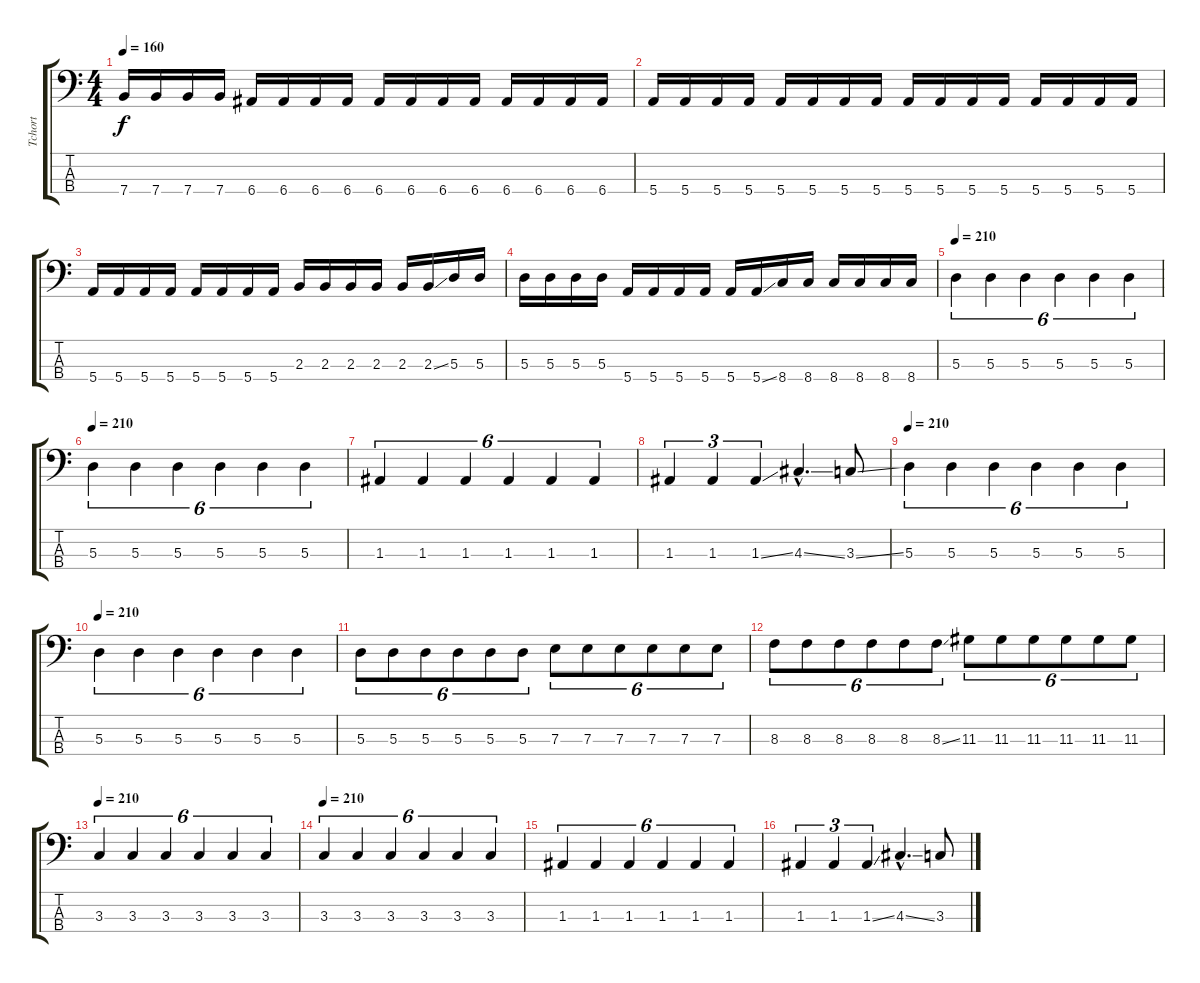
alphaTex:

\track ("Tchort" "Tchort") {instrument electricbasspick}
\staff {score tabs}
\tuning (G2 D2 A1 E1) {hide}
\ts (4 4)
\tempo 160
\clef f4
\ks c
7.4.16{dy f} 7.4.16 7.4.16 7.4.16 6.4.16 6.4.16 6.4.16 6.4.16 6.4.16 6.4.16 6.4.16 6.4.16 6.4.16 6.4.16 6.4.16 6.4.16 |
5.4.16 5.4.16 5.4.16 5.4.16 5.4.16 5.4.16 5.4.16 5.4.16 5.4.16 5.4.16 5.4.16 5.4.16 5.4.16 5.4.16 5.4.16 5.4.16 |
5.4.16 5.4.16 5.4.16 5.4.16 5.4.16 5.4.16 5.4.16 5.4.16 2.3.16 2.3.16 2.3.16 2.3.16 2.3.16 2.3{ss}.16 5.3.16 5.3.16 |
5.3.16 5.3.16 5.3.16 5.3.16 5.4.16 5.4.16 5.4.16 5.4.16 5.4.16 5.4{ss}.16 8.4.16 8.4.16 8.4.16 8.4.16 8.4.16 8.4.16 |
\tempo 210
5.3.4{tu (6 4)} 5.3.4{tu (6 4)} 5.3.4{tu (6 4)} 5.3.4{tu (6 4)} 5.3.4{tu (6 4)} 5.3.4{tu (6 4)} |
\tempo 210
5.3.4{tu (6 4)} 5.3.4{tu (6 4)} 5.3.4{tu (6 4)} 5.3.4{tu (6 4)} 5.3.4{tu (6 4)} 5.3.4{tu (6 4)} |
1.3.4{tu (6 4)} 1.3.4{tu (6 4)} 1.3.4{tu (6 4)} 1.3.4{tu (6 4)} 1.3.4{tu (6 4)} 1.3.4{tu (6 4)} |
1.3.4{tu (3 2)} 1.3.4{tu (3 2)} 1.3{ss}.4{tu (3 2)} 4.3{ss hac}.4{d} 3.3{ss}.8 |
\tempo 210
5.3.4{tu (6 4)} 5.3.4{tu (6 4)} 5.3.4{tu (6 4)} 5.3.4{tu (6 4)} 5.3.4{tu (6 4)} 5.3.4{tu (6 4)} |
\tempo 210
5.3.4{tu (6 4)} 5.3.4{tu (6 4)} 5.3.4{tu (6 4)} 5.3.4{tu (6 4)} 5.3.4{tu (6 4)} 5.3.4{tu (6 4)} |
5.3.8{tu (6 4)} 5.3.8{tu (6 4)} 5.3.8{tu (6 4)} 5.3.8{tu (6 4)} 5.3.8{tu (6 4)} 5.3.8{tu (6 4)} 7.3.8{tu (6 4)} 7.3.8{tu (6 4)} 7.3.8{tu (6 4)} 7.3.8{tu (6 4)} 7.3.8{tu (6 4)} 7.3.8{tu (6 4)} |
8.3.8{tu (6 4)} 8.3.8{tu (6 4)} 8.3.8{tu (6 4)} 8.3.8{tu (6 4)} 8.3.8{tu (6 4)} 8.3{ss}.8{tu (6 4)} 11.3.8{tu (6 4)} 11.3.8{tu (6 4)} 11.3.8{tu (6 4)} 11.3.8{tu (6 4)} 11.3.8{tu (6 4)} 11.3.8{tu (6 4)} |
\tempo 210
3.3.4{tu (6 4)} 3.3.4{tu (6 4)} 3.3.4{tu (6 4)} 3.3.4{tu (6 4)} 3.3.4{tu (6 4)} 3.3.4{tu (6 4)} |
\tempo 210
3.3.4{tu (6 4)} 3.3.4{tu (6 4)} 3.3.4{tu (6 4)} 3.3.4{tu (6 4)} 3.3.4{tu (6 4)} 3.3.4{tu (6 4)} |
1.3.4{tu (6 4)} 1.3.4{tu (6 4)} 1.3.4{tu (6 4)} 1.3.4{tu (6 4)} 1.3.4{tu (6 4)} 1.3.4{tu (6 4)} |
1.3.4{tu (3 2)} 1.3.4{tu (3 2)} 1.3{ss}.4{tu (3 2)} 4.3{ss hac}.4{d} 3.3.8
